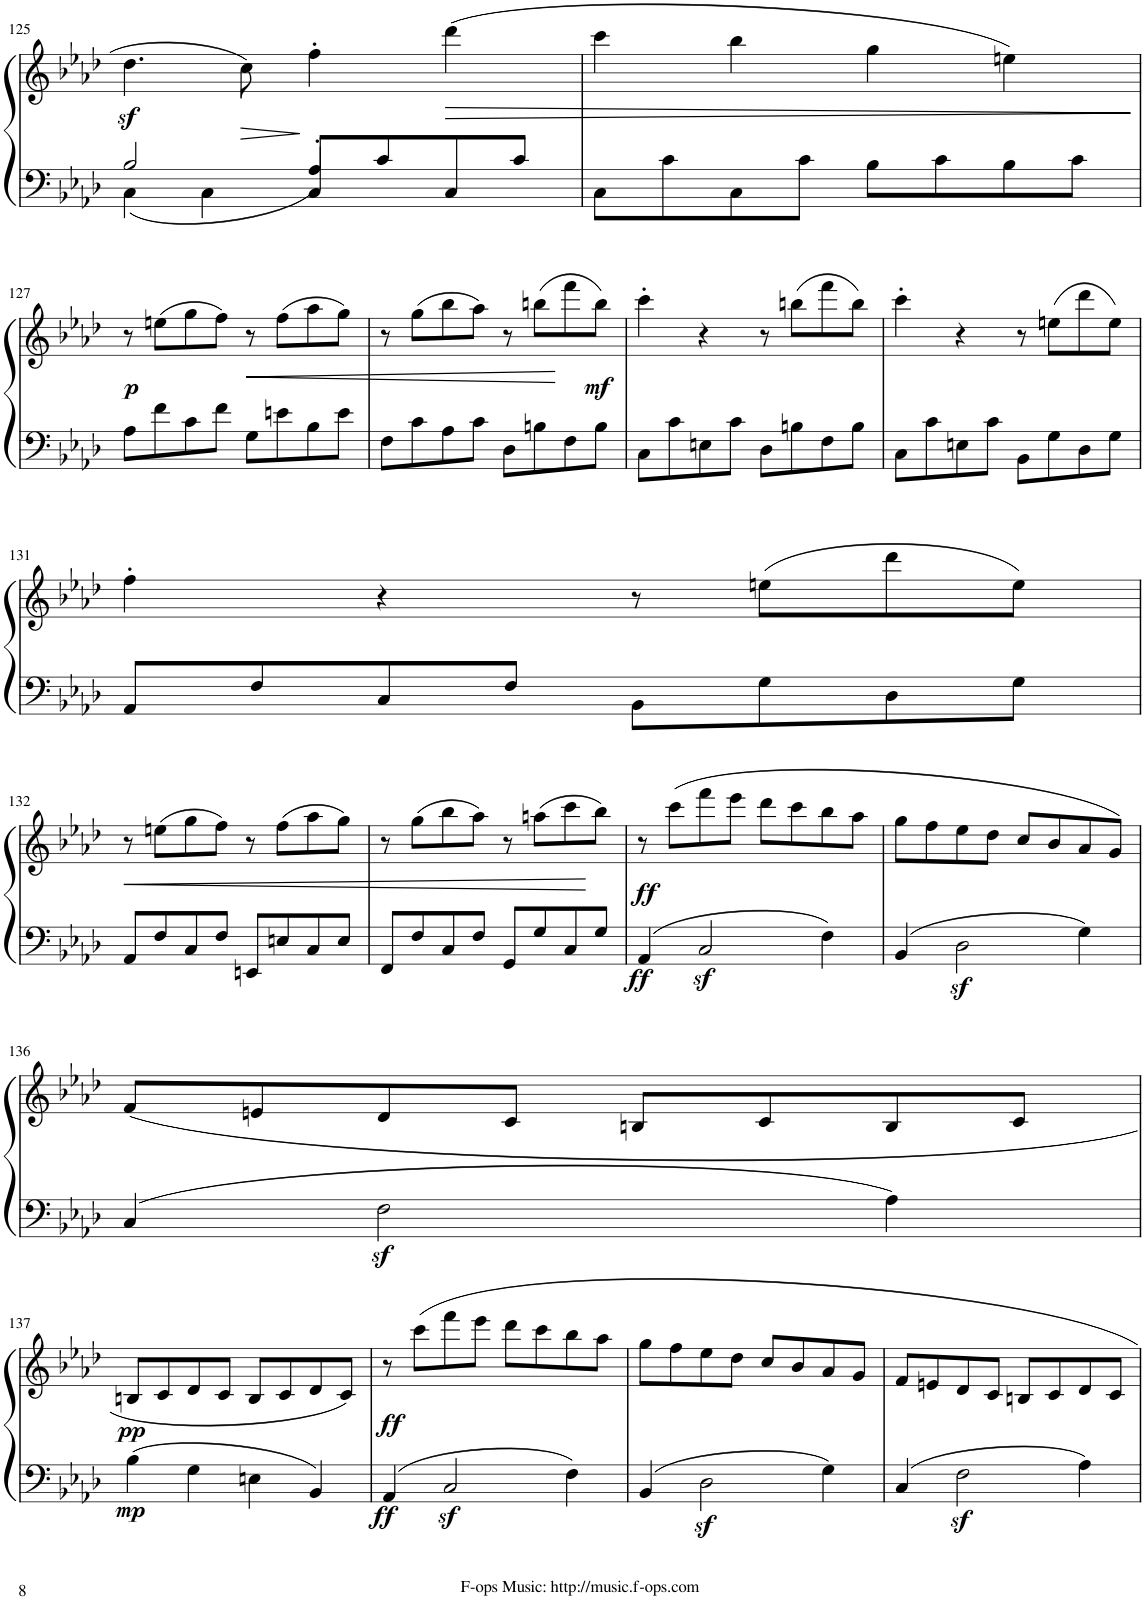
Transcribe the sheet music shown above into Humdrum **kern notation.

**kern	**kern	**dynam
*part1	*part1	*part1
*staff2	*staff1	*staff1/2
*I"Piano	*	*
*I'Pno	*	*
!!LO:PB:g=z
*clefF4	*clefG2	*
*k[b-e-a-d-]	*k[b-e-a-d-]	*
*M4/4	*M4/4	*
*met(c|)	*met(c|)	*
=125	=125	=125
*^	*	*
4C\	2B-/	4.dd-z<\	.
4C\	.	.	.
!	!	!	!LO:HP:b
.	.	8cc\	>
8C/L	4A-'/	4ff'\	]
8c/	.	.	.
!	!	!	!LO:HP:b
8C/	4ryy	(4ddd-\	>
8c/J	.	.	.
*v	*v	*	*
=126	=126	=126
8C\L	4ccc\	.
8c\	.	.
8C\	4bb-\	.
8c\J	.	.
8B-\L	4gg\	.
8c\	.	.
8B-\	4een\)	.
8c\J	.	.
.	.	]
!!LO:LB:g=z
=127	=127	=127
!	!	!LO:DY:b
8A-\L	8r	p
8f\	(8een\L	.
8c\	8gg\	.
8f\J	8ff\J)	.
!	!	!LO:HP:b
8G\L	8r	<
8en\	(8ff\L	.
8B-\	8aa-\	.
8e\J	8gg\J)	.
=128	=128	=128
8F\L	8r	.
8c\	(8gg\L	.
8A-\	8bb-\	.
8c\J	8aa-\J)	.
8D-\L	8r	.
8Bn\	(8bbn\L	.
8F\	8fff\	[
!	!	!LO:DY:b
8B\J	8bb\J)	mf
=129	=129	=129
8C\L	4ccc'\	.
8c\	.	.
8En\	4r	.
8c\J	.	.
8D-\L	8r	.
8Bn\	(8bbn\L	.
8F\	8fff\	.
8B\J	8bb\J)	.
=130	=130	=130
8C\L	4ccc'\	.
8c\	.	.
8En\	4r	.
8c\J	.	.
8BB-\L	8r	.
8G\	(8een\L	.
8D-\	8ddd-\	.
8G\J	8ee\J)	.
!!LO:LB:g=z
=131	=131	=131
8AA-/L	4ff'\	.
8F/	.	.
8C/	4r	.
8F/J	.	.
8BB-\L	8r	.
8G\	(8een\L	.
8D-\	8ddd-\	.
8G\J	8ee\J)	.
!!LO:LB:g=z
=132	=132	=132
!	!	!LO:HP:b
8AA-/L	8r	<
8F/	(8een\L	.
8C/	8gg\	.
8F/J	8ff\J)	.
8EEn/L	8r	.
8En/	(8ff\L	.
8C/	8aa-\	.
8E/J	8gg\J)	.
=133	=133	=133
8FF/L	8r	.
8F/	(8gg\L	.
8C/	8bb-\	.
8F/J	8aa-\J)	.
8GG/L	8r	.
8G/	(8aan\L	.
8C/	8ccc\	.
8G/J	8bb-\J)	[
=134	=134	=134
!	!	!LO:DY:b=2
!	!	!LO:DY:n=1:b
4AA-/	8r	ff ff
.	(8ccc\L	.
2Cz</	8fff\	.
.	8eee-\J	.
.	8ddd-\L	.
.	8ccc\	.
4F\	8bb-\	.
.	8aa-\J	.
=135	=135	=135
4BB-/	8gg\L	.
.	8ff\	.
2D-z<\	8ee-\	.
.	8dd-\J	.
.	8cc/L	.
.	8b-/	.
4G\	8a-/	.
.	8g/J)	.
!!LO:LB:g=z
=136	=136	=136
4C/	(8f/L	.
.	8en/	.
2Fz<\	8d-/	.
.	8c/J	.
.	8Bn/L	.
.	8c/	.
4A-\	8B/	.
.	8c/J	.
!!LO:LB:g=z
=137	=137	=137
!	!	!LO:DY:b=2
!	!	!LO:DY:n=1:b
4B-\	8Bn/L	mp pp
.	8c/	.
4G\	8d-/	.
.	8c/J	.
4En\	8B/L	.
.	8c/	.
4BB-/	8d-/	.
.	8c/J)	.
=138	=138	=138
!	!	!LO:DY:b=2
!	!	!LO:DY:n=1:b
4AA-/	8r	ff ff
.	8ccc\L	.
2Cz</	8fff\	.
.	8eee-\J	.
.	8ddd-\L	.
.	8ccc\	.
4F\	8bb-\	.
.	8aa-\J	.
=139	=139	=139
4BB-/	8gg\L	.
.	8ff\	.
2D-z<\	8ee-\	.
.	8dd-\J	.
.	8cc/L	.
.	8b-/	.
4G\	8a-/	.
.	8g/J	.
=140	=140	=140
4C/	8f/L	.
.	8en/	.
2Fz<\	8d-/	.
.	8c/J	.
.	8Bn/L	.
.	8c/	.
4A-\	8d-/	.
.	8c/J	.
=	=	=
*-	*-	*-
